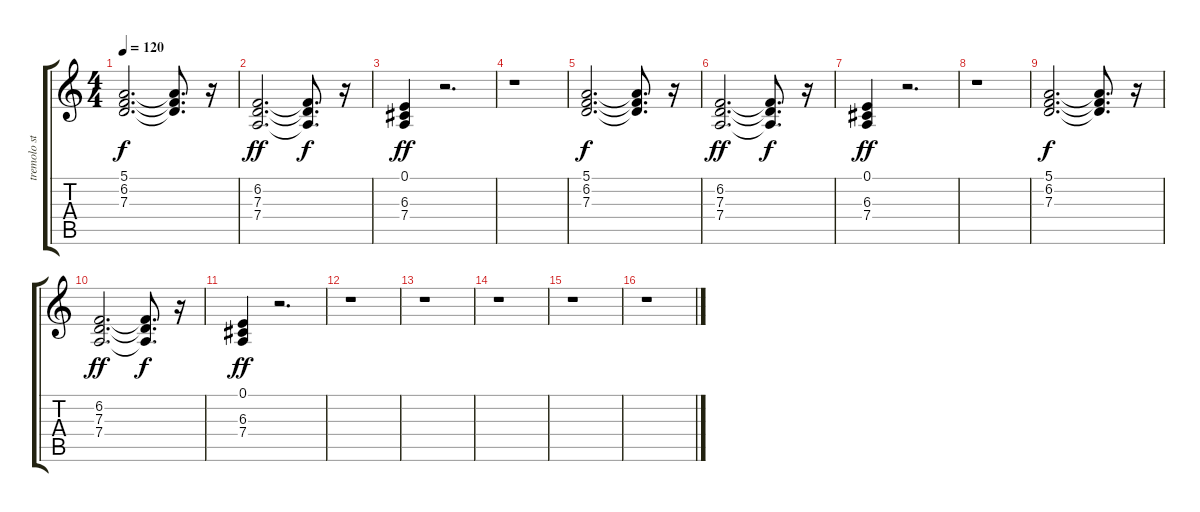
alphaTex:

\track ("tremolo strings" "tremolo st") {instrument tremolostrings}
\staff {score tabs}
\tuning (E4 B3 G3 D3 A2 E2) {hide}
\ts (4 4)
\tempo 120
\clef g2
\ks c
(5.1 6.2 7.3).2{d dy f} (5.1{t} 6.2{t} 7.3{t}).8{d} r.16 |
(6.2 7.3 7.4).2{d dy ff} (6.2{t} 7.3{t} 7.4{t}).8{d dy f} r.16 |
(0.1 6.3 7.4).4{dy ff} r.2{d} |
r.1 |
(5.1 6.2 7.3).2{d dy f} (5.1{t} 6.2{t} 7.3{t}).8{d} r.16 |
(6.2 7.3 7.4).2{d dy ff} (6.2{t} 7.3{t} 7.4{t}).8{d dy f} r.16 |
(0.1 6.3 7.4).4{dy ff} r.2{d} |
r.1 |
(5.1 6.2 7.3).2{d dy f} (5.1{t} 6.2{t} 7.3{t}).8{d} r.16 |
(6.2 7.3 7.4).2{d dy ff} (6.2{t} 7.3{t} 7.4{t}).8{d dy f} r.16 |
(0.1 6.3 7.4).4{dy ff} r.2{d} |
r.1 |
r.1 |
r.1 |
r.1 |
r.1
